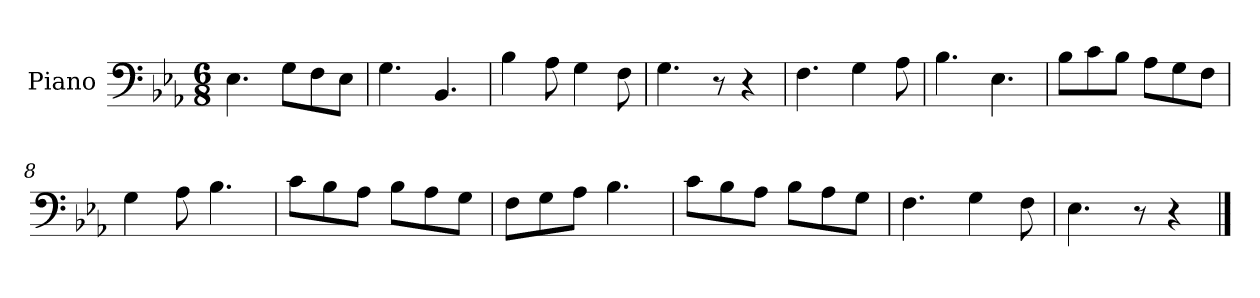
**kern
*part1
*staff1
*I"Piano
*I'Pno
*clefF4
*k[b-e-a-]
*M6/8
=1
4.E-\
8G\L
8F\
8E-\J
=2
4.G\
4.BB-/
=3
4B-\
8A-\
4G\
8F\
=4
4.G\
8r
4r
=5
4.F\
4G\
8A-\
=6
4.B-\
4.E-\
=7
8B-\L
8c\
8B-\J
8A-\L
8G\
8F\J
=8
4G\
8A-\
4.B-\
=9
8c\L
8B-\
8A-\J
8B-\L
8A-\
8G\J
=10
8F\L
8G\
8A-\J
4.B-\
=11
8c\L
8B-\
8A-\J
8B-\L
8A-\
8G\J
=12
4.F\
4G\
8F\
=13
4.E-\
8r
4r
==
*-
